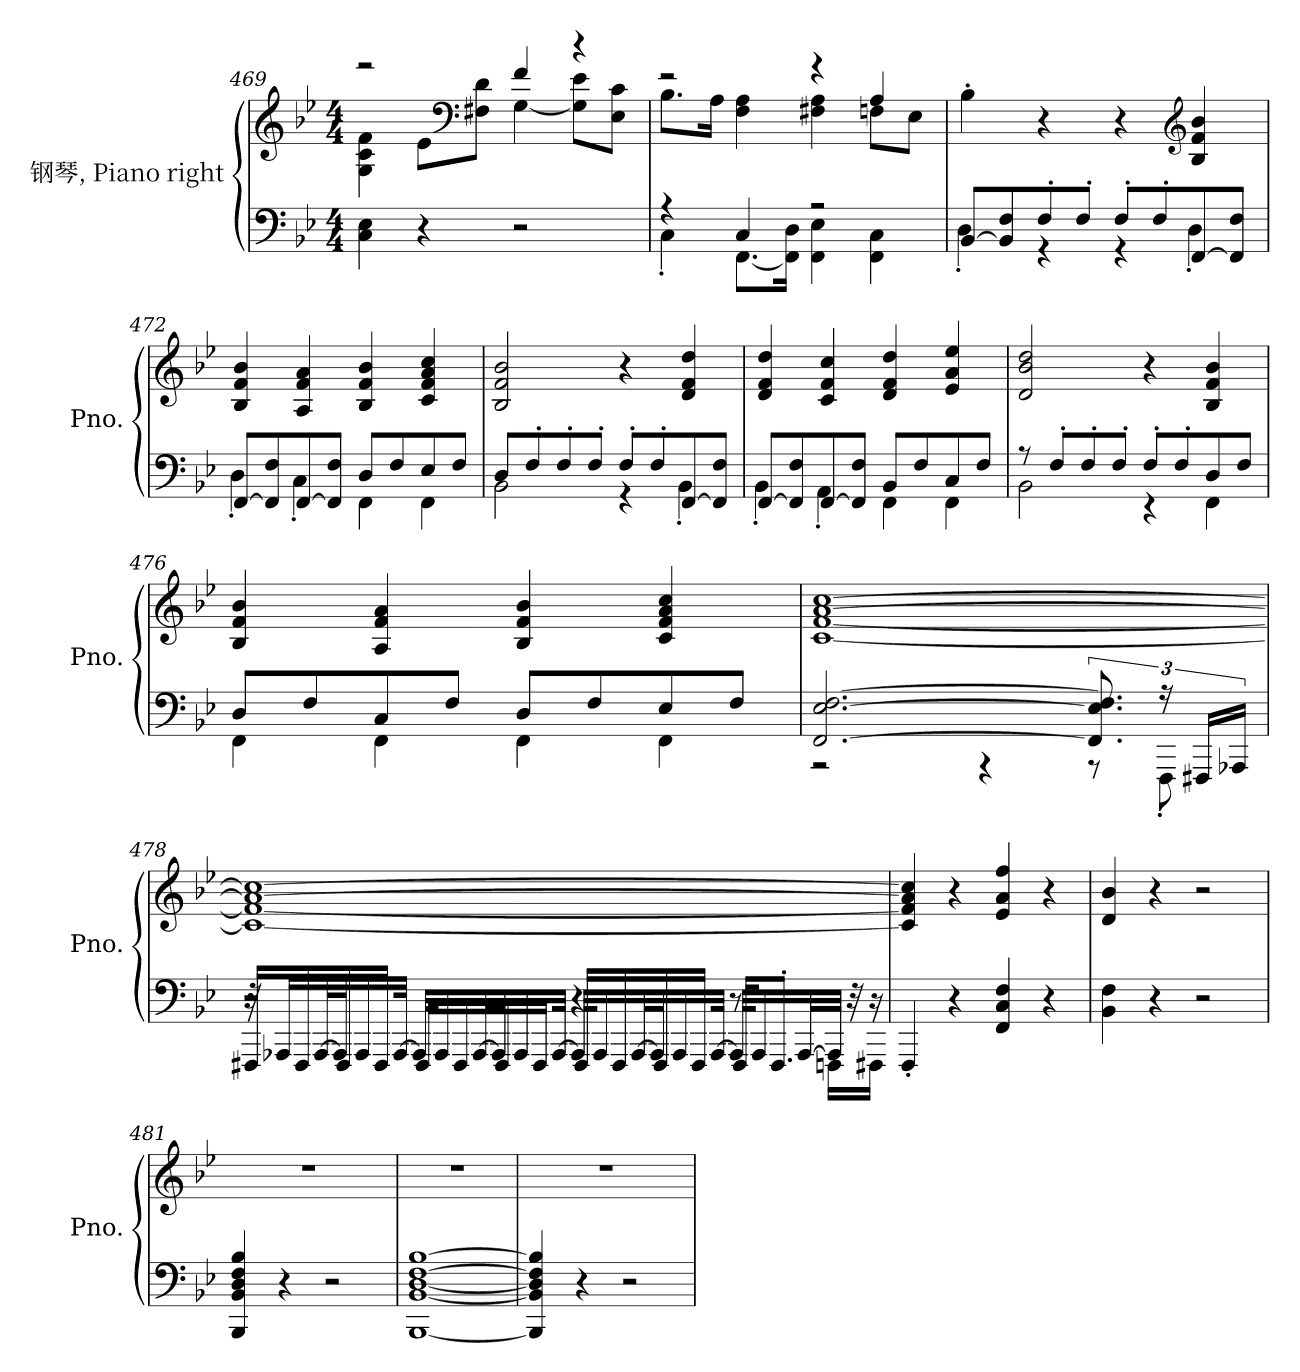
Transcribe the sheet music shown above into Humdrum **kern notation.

**kern	**kern
*part1	*part1
*staff2	*staff1
*I"钢琴, Piano right	*
*I'Pno.	*
!!LO:LB:g=z
*clefF4	*clefG2
*k[b-e-]	*k[b-e-]
*M4/4	*M4/4
*MM83	*MM83
=469	=469
*	*^
4C\ 4E-\	2r	4G\ 4c\ 4f\
*	*MM86	*
4r	.	8e-\L
*	*clefF4	*
*	*MM82	*
.	.	8F#X\ 8d\J
2r	4f/	[4G\
*	*MM81	*
.	4r	8G\] 8e-\L
*	*MM77	*
.	.	8E-\ 8c\J
=470	=470	=470
*	*MM79	*
*^	*	*
4r	4C'\	2r	8.B-\L
.	.	.	16A\Jk
*	*	*MM78	*
4C/	[8.FF\L	.	4F\ 4A\
.	16FF\] 16D\Jk	.	.
*	*	*MM76	*
2r	4FF\ 4E-\	4r	4F#X\ 4A\
*	*	*MM73	*
.	4FF\ 4C\	4A/	8Fn\L
*	*	*MM68	*
.	.	.	8E-\J
*	*	*v	*v
=471	=471	=471
*	*	*MM77
[8BB-/L	4D'\	4B-'\
8BB-/] 8F/	.	.
8F'/	4r	4r
8F'/J	.	.
8F'/L	4r	4r
8F'/	.	.
*	*	*clefG2
[8FF/	4D'\	4B-/ 4f/ 4b-/
8FF/] 8F/J	.	.
=472	=472	=472
[8FF/L	4D'\	4B-/ 4f/ 4b-/
8FF/] 8F/	.	.
*	*	*MM77
[8FF/	4C'\	4A/ 4f/ 4a/
8FF/] 8F/J	.	.
*	*	*MM75
8D/L	4FF\	4B-/ 4f/ 4b-/
8F/	.	.
*	*	*MM77
8E-/	4FF\	4c/ 4f/ 4a/ 4cc/
8F/J	.	.
!!LO:LB:g=z
=473	=473	=473
*	*	*MM77
8D/L	2BB-\	2B-/ 2f/ 2b-/
8F'/	.	.
8F'/	.	.
8F'/J	.	.
8F'/L	4r	4r
8F'/	.	.
[8FF/	4BB-'\	4d/ 4f/ 4dd/
8FF/] 8F/J	.	.
=474	=474	=474
[8FF/L	4BB-'\	4d/ 4f/ 4dd/
8FF/] 8F/	.	.
*	*	*MM77
[8FF/	4AA'\	4c/ 4f/ 4cc/
8FF/] 8F/J	.	.
*	*	*MM75
8BB-/L	4FF\	4d/ 4f/ 4dd/
8F/	.	.
*	*	*MM77
8C/	4FF\	4e-/ 4a/ 4ee-/
8F/J	.	.
=475	=475	=475
*	*	*MM77
8r	2BB-\	2d/ 2b-/ 2dd/
8F'/L	.	.
8F'/	.	.
8F'/J	.	.
8F'/L	4r	4r
8F'/	.	.
*	*	*MM77
8D/	4FF\	4B-/ 4f/ 4b-/
8F/J	.	.
=476	=476	=476
8D/L	4FF\	4B-/ 4f/ 4b-/
8F/	.	.
*	*	*MM77
8C/	4FF\	4A/ 4f/ 4a/
8F/J	.	.
*	*	*MM75
8D/L	4FF\	4B-/ 4f/ 4b-/
8F/	.	.
*	*	*MM70
8E-/	4FF\	4c/ 4f/ 4a/ 4cc/
8F/J	.	.
!!LO:LB:g=z
=477	=477	=477
*	*	*MM76
[2.FF/ [2.E-/ [2.F/	2r	[1c [1f [1a [1cc
.	4r	.
12.FF/] 12.E-/] 12.F/]	8r	.
24r	8FFF'\	.
24FFF#X/LL	.	.
24AAA-X/JJ	.	.
*v	*v	*
!!LO:PB:g=z
=478	=478
*	*MM70
*^	*
*	*^	*
32r	2r	16FFF#X/LL	1c_ 1f_ 1a_ 1cc_
16AAA-X/LL	.	.	.
.	.	16FFF#/	.
[32AAA-/L	.	.	.
32AAA-/J]	.	16FFF#/	.
16AAA-/	.	.	.
.	.	16FFF#/JJ	.
[32AAA-/JJk	.	.	.
32AAA-/KLL]	.	16FFF#/LL	.
16AAA-/	.	.	.
.	.	16FFF#/	.
[32AAA-/L	.	.	.
32AAA-/J]	.	16FFF#/	.
16AAA-/	.	.	.
.	.	16FFF#/JJ	.
[32AAA-/JJk	.	.	.
32AAA-/KLL]	4r	16FFF#/LL	.
16AAA-/	.	.	.
.	.	16FFF#/	.
[32AAA-/L	.	.	.
32AAA-/J]	.	16FFF#/	.
16AAA-/	.	.	.
.	.	16FFF#/JJ	.
[32AAA-/JJk	.	.	.
32AAA-/KLL]	8r	16FFF#/KL	.
16AAA-/	.	.	.
.	.	8.FFF#'/J	.
[32AAA-/L	.	.	.
32AAA-/JJJ]	16FFFn\LL	.	.
32r	.	.	.
16r	16FFF#X\JJ	.	.
*v	*v	*v	*
=479	=479
*	*MM77
4FFF'/	4c/] 4f/] 4a/] 4cc/]
4r	4r
4FF/ 4C/ 4F/	4e-/ 4a/ 4ff/
4r	4r
!!LO:LB:g=z
=480	=480
4BB-\ 4F\	4d/ 4b-/
4r	4r
2r	2r
=481	=481
4BBB-/ 4BB-/ 4D/ 4F/ 4B-/	1r
4r	.
2r	.
=482	=482
[1BBB- [1BB- [1D [1F [1B-	1r
=483	=483
*	*MM70
4BBB-/] 4BB-/] 4D/] 4F/] 4B-/]	1r
4r	.
2r	.
=	=
*-	*-
